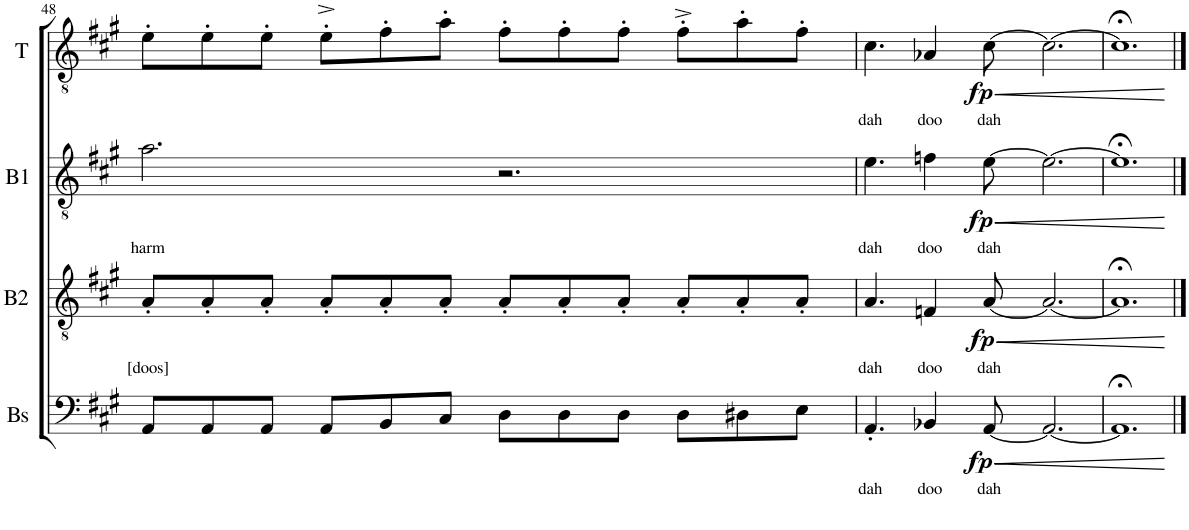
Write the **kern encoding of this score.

**kern	**text	**dynam	**kern	**text	**dynam	**kern	**text	**dynam	**kern	**text	**dynam
*part4	*part4	*part4	*part3	*part3	*part3	*part2	*part2	*part2	*part1	*part1	*part1
*staff4	*staff4	*staff4	*staff3	*staff3	*staff3	*staff2	*staff2	*staff2	*staff1	*staff1	*staff1
*I"Bass	*	*	*I"Baritone 2	*	*	*I"Baritone 1	*	*	*I"Tenor	*	*
*I'Bs	*	*	*I'B2	*	*	*I'B1	*	*	*I'T	*	*
!!LO:PB:g=z
*clefF4	*	*	*clefGv2	*	*	*clefGv2	*	*	*clefGv2	*	*
*k[f#c#g#]	*	*	*k[f#c#g#]	*	*	*k[f#c#g#]	*	*	*k[f#c#g#]	*	*
*M12/8	*	*	*M12/8	*	*	*M12/8	*	*	*M12/8	*	*
=48	=48	=48	=48	=48	=48	=48	=48	=48	=48	=48	=48
!	!	!	!	!LO:LY:b	!	!	!LO:LY:b	!	!	!	!
8AA/L	.	.	8A'/L	[doos]	.	2.a\	harm	.	8e'\L	.	.
8AA/	.	.	8A'/	.	.	.	.	.	8e'\	.	.
8AA/J	.	.	8A'/J	.	.	.	.	.	8e'\J	.	.
8AA/L	.	.	8A'/L	.	.	.	.	.	8e'^\L	.	.
8BB/	.	.	8A'/	.	.	.	.	.	8f#'\	.	.
8C#/J	.	.	8A'/J	.	.	.	.	.	8a'\J	.	.
8D\L	.	.	8A'/L	.	.	2.r	.	.	8f#'\L	.	.
8D\	.	.	8A'/	.	.	.	.	.	8f#'\	.	.
8D\J	.	.	8A'/J	.	.	.	.	.	8f#'\J	.	.
8D\L	.	.	8A'/L	.	.	.	.	.	8f#'^\L	.	.
8D#X\	.	.	8A'/	.	.	.	.	.	8a'\	.	.
8E\J	.	.	8A'/J	.	.	.	.	.	8f#'\J	.	.
=49	=49	=49	=49	=49	=49	=49	=49	=49	=49	=49	=49
!	!LO:LY:b	!	!	!LO:LY:b	!	!	!LO:LY:b	!	!	!LO:LY:b	!
4.AA'/	dah	.	4.A/	dah	.	4.e\	dah	.	4.c#\	dah	.
!	!LO:LY:b	!	!	!LO:LY:b	!	!	!LO:LY:b	!	!	!LO:LY:b	!
4BB-X/	doo	.	4Fn/	doo	.	4fn\	doo	.	4A-X/	doo	.
!	!LO:LY:b	!LO:HP:b	!	!LO:LY:b	!LO:HP:b	!	!LO:LY:b	!LO:HP:b	!	!LO:LY:b	!LO:HP:b
!	!	!LO:DY:n=1:b	!	!	!LO:DY:n=1:b	!	!	!LO:DY:n=1:b	!	!	!LO:DY:n=1:b
[8AA/	dah	< fp	[8A/	dah	< fp	[8e\	dah	< fp	[8c#\	dah	< fp
2.AA/_	.	.	2.A/_	.	.	2.e\_	.	.	2.c#\_	.	.
=50	=50	=50	=50	=50	=50	=50	=50	=50	=50	=50	=50
1.AA;<]	.	.	1.A;<]	.	.	1.e;<]	.	.	1.c#;<]	.	.
.	.	[	.	.	[	.	.	[	.	.	[
==	==	==	==	==	==	==	==	==	==	==	==
*-	*-	*-	*-	*-	*-	*-	*-	*-	*-	*-	*-
